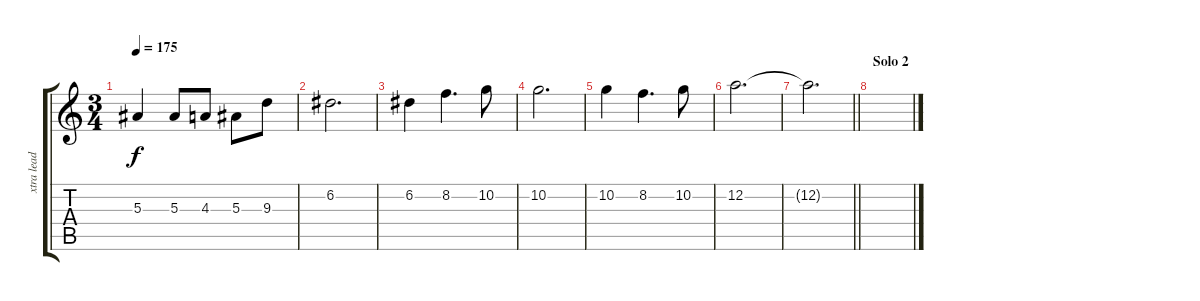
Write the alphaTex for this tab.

\track ("xtra lead" "xtra lead") {instrument distortionguitar}
\staff {score tabs}
\tuning (D4 A3 F3 C3 G2 D2) {hide}
\ts (3 4)
\tempo 175
\clef g2
\ks c
5.3.4{dy f} 5.3.8 4.3.8 5.3.8 9.3.8 |
6.2.2{d} |
6.2.4 8.2.4{d} 10.2.8 |
10.2.2{d} |
10.2.4 8.2.4{d} 10.2.8 |
12.2.2{d} |
\barLineRight lightlight
12.2{t}.2{d} |
\section ("" "Solo 2")
